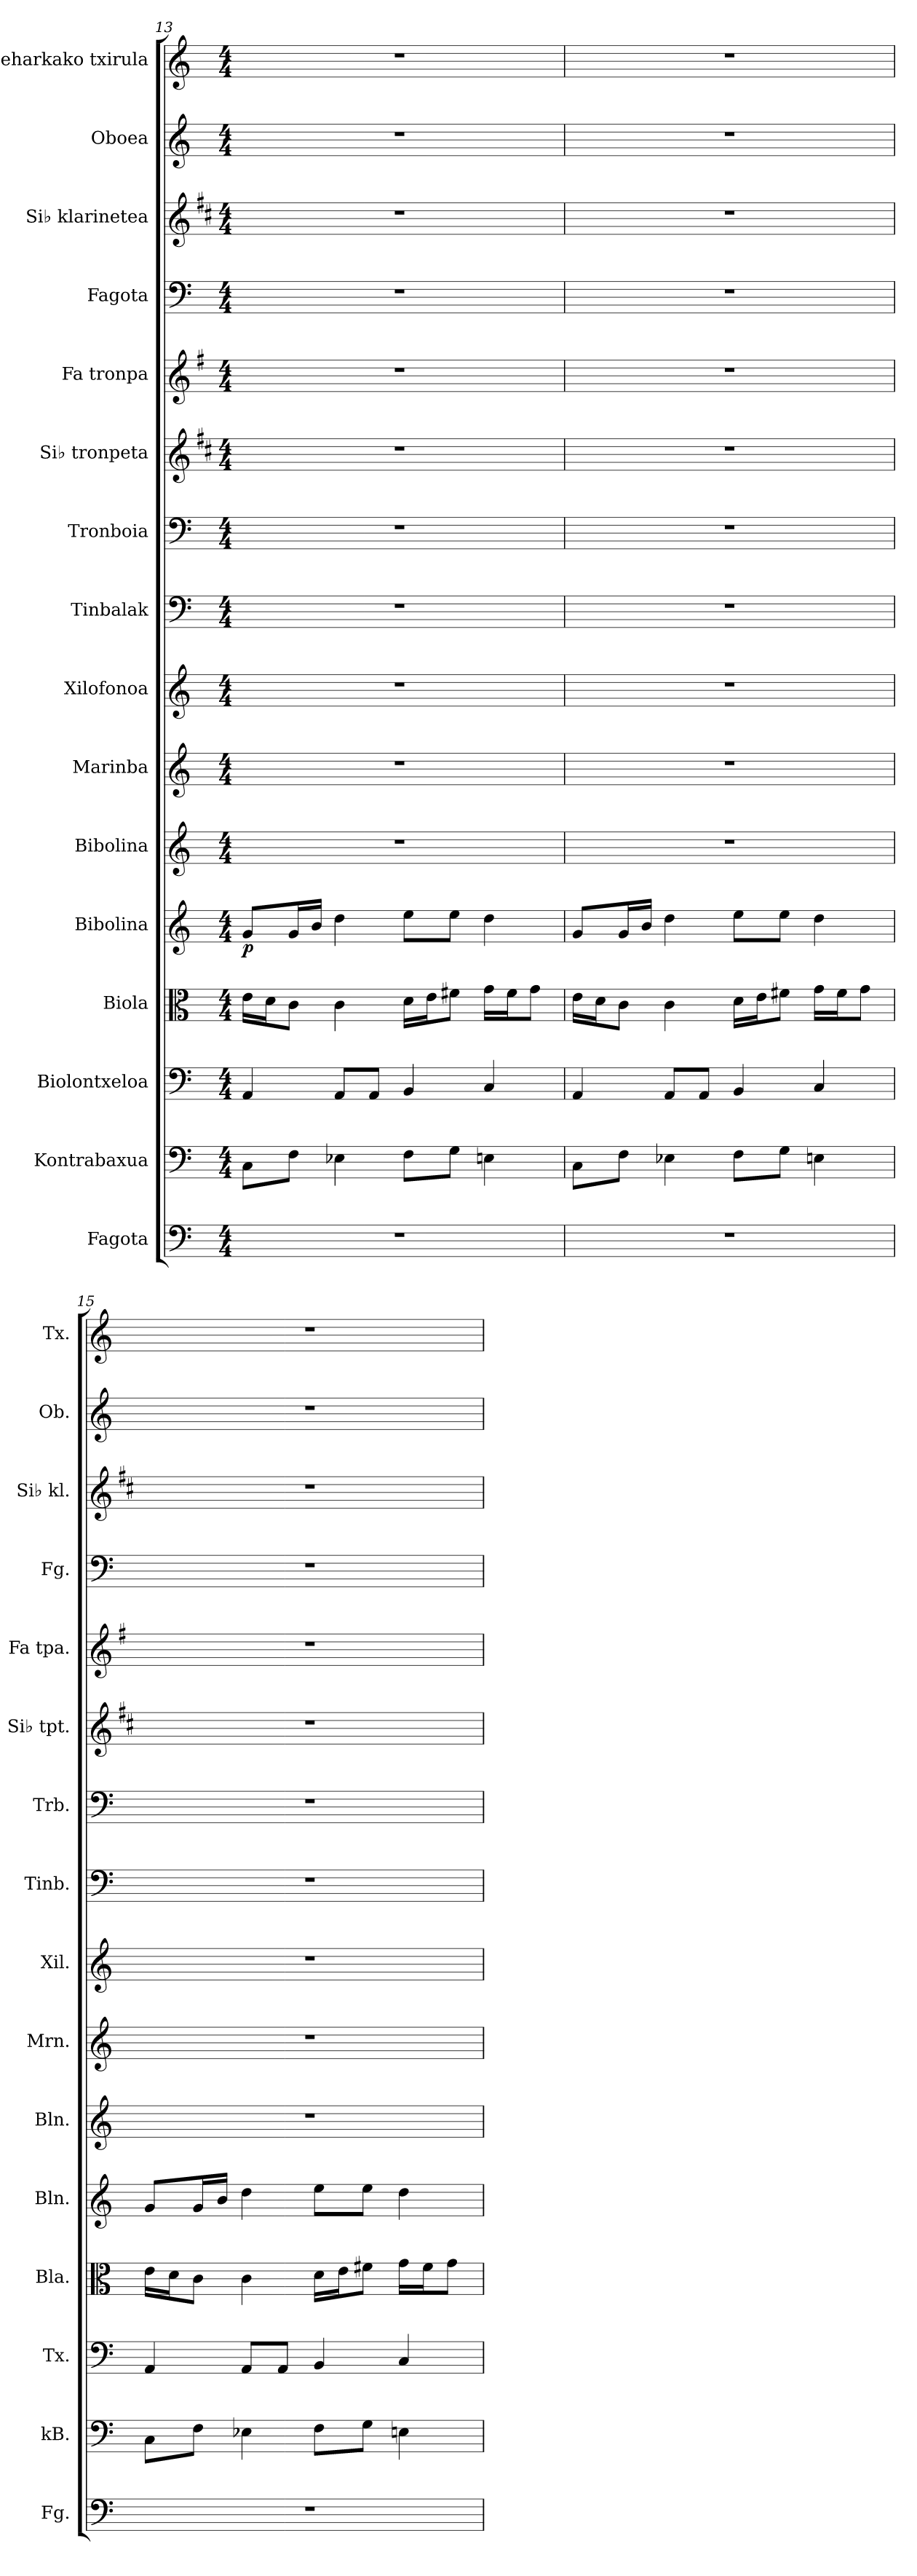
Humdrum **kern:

**kern	**kern	**kern	**kern	**kern	**dynam	**kern	**kern	**kern	**kern	**kern	**kern	**kern	**kern	**kern	**kern	**kern
*part16	*part15	*part14	*part13	*part12	*part12	*part11	*part10	*part9	*part8	*part7	*part6	*part5	*part4	*part3	*part2	*part1
*staff16	*staff15	*staff14	*staff13	*staff12	*staff12	*staff11	*staff10	*staff9	*staff8	*staff7	*staff6	*staff5	*staff4	*staff3	*staff2	*staff1
*I"Fagota	*I"Kontrabaxua	*I"Biolontxeloa	*I"Biola	*I"Bibolina	*	*I"Bibolina	*I"Marinba	*I"Xilofonoa	*I"Tinbalak	*I"Tronboia	*I"Si♭ tronpeta	*I"Fa tronpa	*I"Fagota	*I"Si♭ klarinetea	*I"Oboea	*I"Zeharkako txirula
*I'Fg.	*I'kB.	*I'Tx.	*I'Bla.	*I'Bln.	*	*I'Bln.	*I'Mrn.	*I'Xil.	*I'Tinb.	*I'Trb.	*I'Si♭ tpt.	*I'Fa tpa.	*I'Fg.	*I'Si♭ kl.	*I'Ob.	*I'Tx.
*clefF4	*clefF4	*clefF4	*clefC3	*clefG2	*	*clefG2	*clefG2	*clefG2	*clefF4	*clefF4	*clefG2	*clefG2	*clefF4	*clefG2	*clefG2	*clefG2
*	*ITrd7c12	*	*	*	*	*	*	*ITrd-7c-12	*	*	*ITrd1c2	*ITrd4c7	*	*ITrd1c2	*	*
*k[]	*k[]	*k[]	*k[]	*k[]	*	*k[]	*k[]	*k[]	*k[]	*k[]	*k[]	*k[]	*k[]	*k[]	*k[]	*k[]
*M4/4	*M4/4	*M4/4	*M4/4	*M4/4	*	*M4/4	*M4/4	*M4/4	*M4/4	*M4/4	*M4/4	*M4/4	*M4/4	*M4/4	*M4/4	*M4/4
=13	=13	=13	=13	=13	=13	=13	=13	=13	=13	=13	=13	=13	=13	=13	=13	=13
!	!	!	!	!	!LO:DY:b	!	!	!	!	!	!	!	!	!	!	!
1r	8CC\L	4AA/	16e\LL	8g/L	p	1r	1r	1r	1r	1r	1r	1r	1r	1r	1r	1r
.	.	.	16d\J	.	.	.	.	.	.	.	.	.	.	.	.	.
.	8FF\J	.	8c\J	16g/L	.	.	.	.	.	.	.	.	.	.	.	.
.	.	.	.	16b/JJ	.	.	.	.	.	.	.	.	.	.	.	.
.	4EE-X\	8AA/L	4c\	4dd\	.	.	.	.	.	.	.	.	.	.	.	.
.	.	8AA/J	.	.	.	.	.	.	.	.	.	.	.	.	.	.
.	8FF\L	4BB/	16d\LL	8ee\L	.	.	.	.	.	.	.	.	.	.	.	.
.	.	.	16e\J	.	.	.	.	.	.	.	.	.	.	.	.	.
.	8GG\J	.	8f#X\J	8ee\J	.	.	.	.	.	.	.	.	.	.	.	.
.	4EEn\	4C/	16g\LL	4dd\	.	.	.	.	.	.	.	.	.	.	.	.
.	.	.	16f#\J	.	.	.	.	.	.	.	.	.	.	.	.	.
.	.	.	8g\J	.	.	.	.	.	.	.	.	.	.	.	.	.
=14	=14	=14	=14	=14	=14	=14	=14	=14	=14	=14	=14	=14	=14	=14	=14	=14
1r	8CC\L	4AA/	16e\LL	8g/L	.	1r	1r	1r	1r	1r	1r	1r	1r	1r	1r	1r
.	.	.	16d\J	.	.	.	.	.	.	.	.	.	.	.	.	.
.	8FF\J	.	8c\J	16g/L	.	.	.	.	.	.	.	.	.	.	.	.
.	.	.	.	16b/JJ	.	.	.	.	.	.	.	.	.	.	.	.
.	4EE-X\	8AA/L	4c\	4dd\	.	.	.	.	.	.	.	.	.	.	.	.
.	.	8AA/J	.	.	.	.	.	.	.	.	.	.	.	.	.	.
.	8FF\L	4BB/	16d\LL	8ee\L	.	.	.	.	.	.	.	.	.	.	.	.
.	.	.	16e\J	.	.	.	.	.	.	.	.	.	.	.	.	.
.	8GG\J	.	8f#X\J	8ee\J	.	.	.	.	.	.	.	.	.	.	.	.
.	4EEn\	4C/	16g\LL	4dd\	.	.	.	.	.	.	.	.	.	.	.	.
.	.	.	16f#\J	.	.	.	.	.	.	.	.	.	.	.	.	.
.	.	.	8g\J	.	.	.	.	.	.	.	.	.	.	.	.	.
!!LO:PB:g=z
=15	=15	=15	=15	=15	=15	=15	=15	=15	=15	=15	=15	=15	=15	=15	=15	=15
1r	8CC\L	4AA/	16e\LL	8g/L	.	1r	1r	1r	1r	1r	1r	1r	1r	1r	1r	1r
.	.	.	16d\J	.	.	.	.	.	.	.	.	.	.	.	.	.
.	8FF\J	.	8c\J	16g/L	.	.	.	.	.	.	.	.	.	.	.	.
.	.	.	.	16b/JJ	.	.	.	.	.	.	.	.	.	.	.	.
.	4EE-X\	8AA/L	4c\	4dd\	.	.	.	.	.	.	.	.	.	.	.	.
.	.	8AA/J	.	.	.	.	.	.	.	.	.	.	.	.	.	.
.	8FF\L	4BB/	16d\LL	8ee\L	.	.	.	.	.	.	.	.	.	.	.	.
.	.	.	16e\J	.	.	.	.	.	.	.	.	.	.	.	.	.
.	8GG\J	.	8f#X\J	8ee\J	.	.	.	.	.	.	.	.	.	.	.	.
.	4EEn\	4C/	16g\LL	4dd\	.	.	.	.	.	.	.	.	.	.	.	.
.	.	.	16f#\J	.	.	.	.	.	.	.	.	.	.	.	.	.
.	.	.	8g\J	.	.	.	.	.	.	.	.	.	.	.	.	.
=	=	=	=	=	=	=	=	=	=	=	=	=	=	=	=	=
*-	*-	*-	*-	*-	*-	*-	*-	*-	*-	*-	*-	*-	*-	*-	*-	*-
